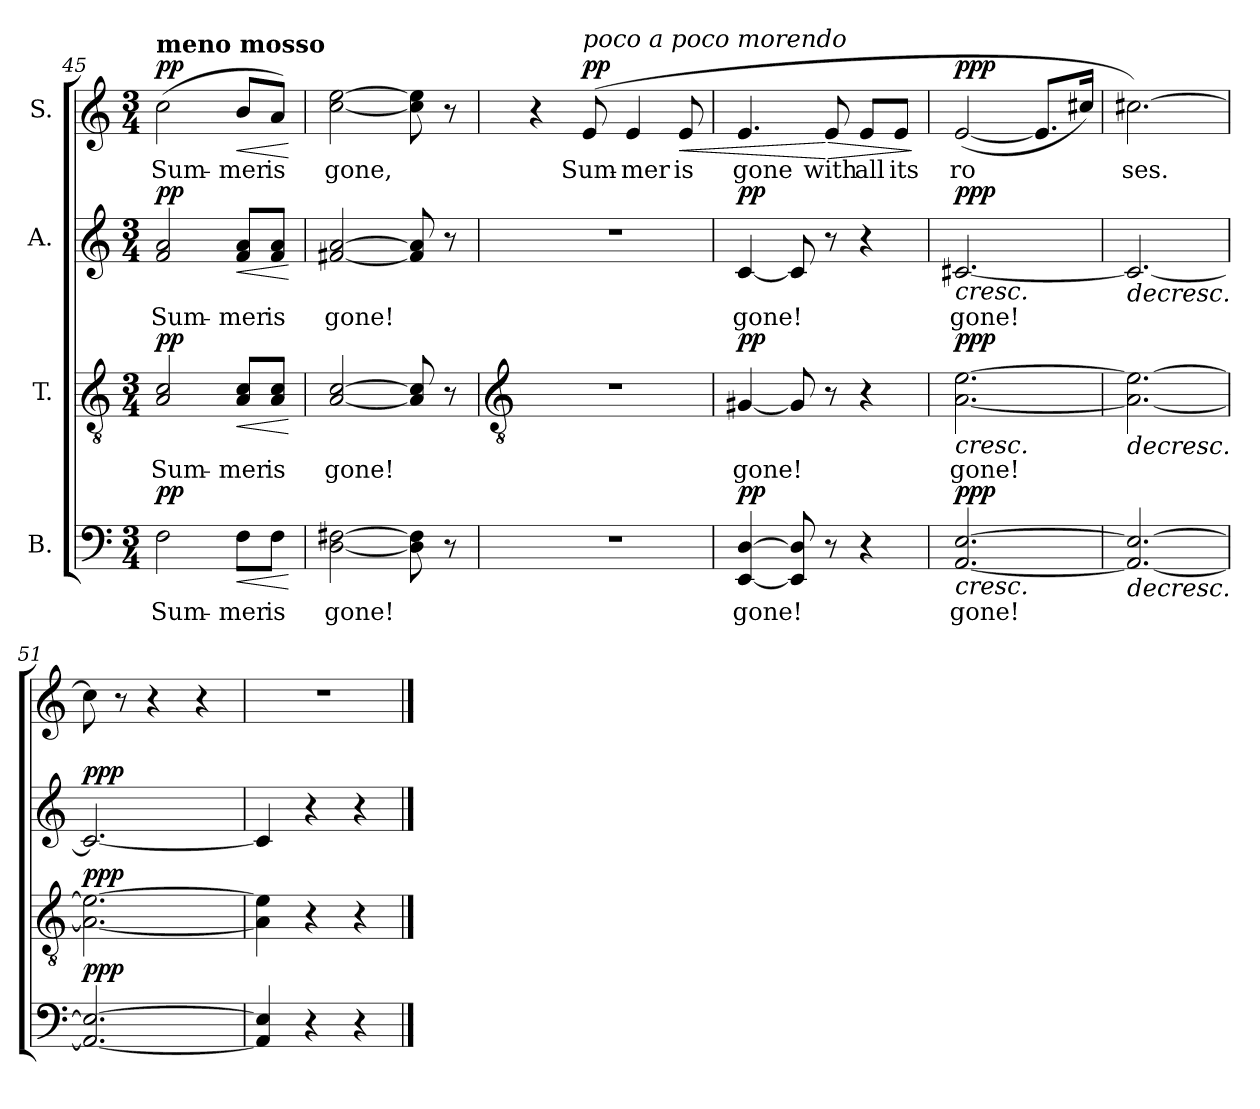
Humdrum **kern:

**kern	**text	**dynam	**kern	**text	**dynam	**kern	**text	**dynam	**kern	**text	**dynam
*part4	*part4	*part4	*part3	*part3	*part3	*part2	*part2	*part2	*part1	*part1	*part1
*staff4	*staff4	*staff4	*staff3	*staff3	*staff3	*staff2	*staff2	*staff2	*staff1	*staff1	*staff1
*I"B.	*	*	*I"T.	*	*	*I"A.	*	*	*I"S.	*	*
*clefF4	*	*	*clefGv2	*	*	*clefG2	*	*	*clefG2	*	*
*k[]	*	*	*k[]	*	*	*k[]	*	*	*k[]	*	*
*C:	*	*	*C:	*	*	*C:	*	*	*C:	*	*
*M3/4	*	*	*M3/4	*	*	*M3/4	*	*	*M3/4	*	*
=45	=45	=45	=45	=45	=45	=45	=45	=45	=45	=45	=45
!	!	!	!	!	!	!	!	!	!LO:TX:a:B:t=meno mosso	!	!
!	!LO:LY:b	!LO:DY:a	!	!LO:LY:b	!LO:DY:a	!	!LO:LY:b	!LO:DY:a	!	!LO:LY:b	!LO:DY:a
2F	Sum-	pp	2A/ 2c/	Sum-	pp	2f 2a	Sum-	pp	(>2cc	Sum-	pp
!	!LO:LY:b	!LO:HP:b	!	!LO:LY:b	!LO:HP:b	!	!LO:LY:b	!LO:HP:b	!	!LO:LY:b	!LO:HP:b
8FL	-mer	<	8A/ 8c/L	-mer	<	8f 8aL	-mer	<	8bL	-mer	<
!	!LO:LY:b	!	!	!LO:LY:b	!	!	!LO:LY:b	!	!	!LO:LY:b	!
8FJ	is	.	8A/ 8c/J	is	.	8f 8aJ	is	.	8aJ)	is	.
.	.	[	.	.	[	.	.	[	.	.	[
=46	=46	=46	=46	=46	=46	=46	=46	=46	=46	=46	=46
!	!LO:LY:b	!	!	!LO:LY:b	!	!	!LO:LY:b	!	!	!LO:LY:b	!
[2D [2F#X	gone!	.	[2A/ [2c/	gone!	.	[2f#X [2a	gone!	.	[2cc [2ee	gone,	.
8D] 8F#]	.	.	8A/] 8c/]	.	.	8f#] 8a]	.	.	8cc] 8ee]	.	.
8r	.	.	8r	.	.	8r	.	.	8r	.	.
!!LO:LB:g=z
=47	=47	=47	=47	=47	=47	=47	=47	=47	=47	=47	=47
*	*	*	*clefGv2	*	*	*	*	*	*	*	*
!LO:N:vis=1	!	!	!LO:N:vis=1	!	!	!LO:N:vis=1	!	!	!	!	!
2.r	.	.	2.r	.	.	2.r	.	.	4r	.	.
!	!	!	!	!	!	!	!	!	!LO:TX:a:i:t=poco                    a                   poco                                 morendo	!	!
!	!	!	!	!	!	!	!	!	!	!LO:LY:b	!LO:DY:b
.	.	.	.	.	.	.	.	.	(>8e	Sum-	pp
!	!	!	!	!	!	!	!	!	!	!LO:LY:b	!
.	.	.	.	.	.	.	.	.	4e	-mer	.
!	!	!	!	!	!	!	!	!	!	!LO:LY:b	!LO:HP:b
.	.	.	.	.	.	.	.	.	8e	is	<
=48	=48	=48	=48	=48	=48	=48	=48	=48	=48	=48	=48
!	!LO:LY:b	!LO:DY:a	!	!LO:LY:b	!LO:DY:a	!	!LO:LY:b	!LO:DY:a	!	!LO:LY:b	!
[4EE [4D	gone!	pp	[4G#X	gone!	pp	[4c	gone!	pp	4.e	gone	.
8EE] 8D]	.	.	8G#]	.	.	8c]	.	.	.	.	.
!	!	!	!	!	!	!	!	!	!	!LO:LY:b	!LO:HP:n=1:b
8r	.	.	8r	.	.	8r	.	.	8e	with	[ >
!	!	!	!	!	!	!	!	!	!	!LO:LY:b	!
4r	.	.	4r	.	.	4r	.	.	8eL	all	.
!	!	!	!	!	!	!	!	!	!	!LO:LY:b	!
.	.	.	.	.	.	.	.	.	8eJ	its	.
.	.	.	.	.	.	.	.	.	.	.	]
=49	=49	=49	=49	=49	=49	=49	=49	=49	=49	=49	=49
!	!LO:LY:b	!LO:HP:b	!	!LO:LY:b	!LO:HP:b	!	!LO:LY:b	!LO:HP:b	!	!LO:LY:b	!
!	!	!LO:DY:n=1:a	!	!	!LO:DY:n=1:a	!	!	!LO:DY:n=1:a	!	!	!LO:DY:a
[2.AA [2.E	gone!	< ppp	[2.A [2.e	gone!	< ppp	[2.c#X	gone!	< ppp	(<[2e	ro	ppp
.	.	.	.	.	.	.	.	.	8.eL]	.	.
.	.	.	.	.	.	.	.	.	16cc#XJ)	.	.
=50	=50	=50	=50	=50	=50	=50	=50	=50	=50	=50	=50
!	!	!LO:HP:b	!	!	!LO:HP:b	!	!	!LO:HP:b	!	!LO:LY:b	!
2.AA_ 2.E_	.	>	2.A_ 2.e_	.	>	2.c#_	.	>	[2.cc#X)	ses.	.
.	.	[	.	.	[	.	.	[	.	.	.
=51	=51	=51	=51	=51	=51	=51	=51	=51	=51	=51	=51
!	!	!LO:DY:a	!	!	!LO:DY:a	!	!	!LO:DY:a	!	!	!
2.AA_ 2.E_	.	ppp	2.A_ 2.e_	.	ppp	2.c#_	.	ppp	8cc#]	.	.
.	.	.	.	.	.	.	.	.	8r	.	.
.	.	.	.	.	.	.	.	.	4r	.	.
.	.	.	.	.	.	.	.	.	4r	.	.
.	.	]	.	.	]	.	.	]	.	.	.
=52	=52	=52	=52	=52	=52	=52	=52	=52	=52	=52	=52
!	!	!	!	!	!	!	!	!	!LO:N:vis=1	!	!
4AA] 4E]	.	.	4A] 4e]	.	.	4c#]	.	.	2.r	.	.
4r	.	.	4r	.	.	4r	.	.	.	.	.
4r	.	.	4r	.	.	4r	.	.	.	.	.
==	==	==	==	==	==	==	==	==	==	==	==
*-	*-	*-	*-	*-	*-	*-	*-	*-	*-	*-	*-
